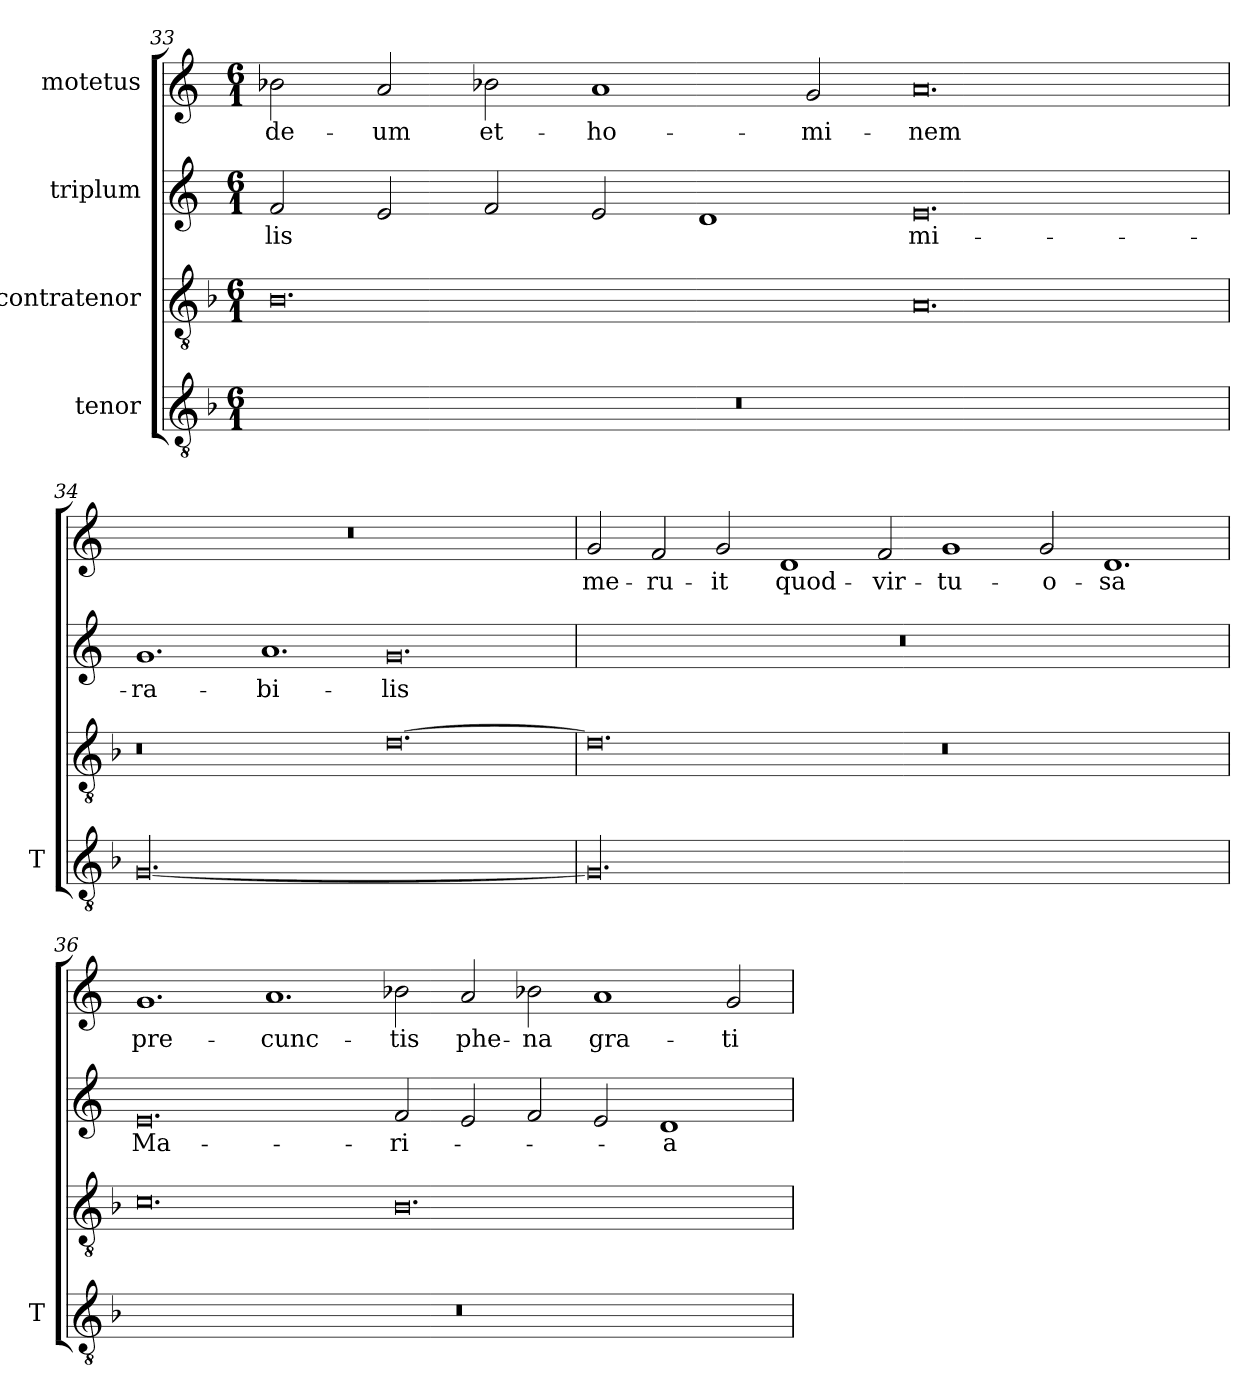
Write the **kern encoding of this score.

**kern	**kern	**kern	**text	**kern	**text
*part4	*part3	*part2	*part2	*part1	*part1
*staff4	*staff3	*staff2	*staff2	*staff1	*staff1
*I"tenor	*I"contratenor	*I"triplum	*	*I"motetus	*
*I'T	*	*	*	*	*
*clefGv2	*clefGv2	*clefG2	*	*clefG2	*
*k[b-]	*k[b-]	*k[]	*	*k[]	*
*F:	*F:	*C:	*	*C:	*
*M6/1	*M6/1	*M6/1	*	*M6/1	*
=33	=33	=33	=33	=33	=33
00.r	0.B-\	2f/	-lis	2b-X\	de-
.	.	2e/	.	2a/	-um
.	.	2f/	.	2b-X\	et-
.	.	2e/	.	1a/	ho-
.	.	1d/	.	.	.
.	.	.	.	2g/	-mi-
.	0.A/	0.e/	mi-	0.a/	-nem
!!LO:PB:g=z
=34	=34	=34	=34	=34	=34
[00.G/	0.r	1.g/	-ra-	00.r	.
.	.	1.a/	-bi-	.	.
.	[0.d\	0.g/	-lis	.	.
=35	=35	=35	=35	=35	=35
00.G/]	0.d\]	00.r	.	2g/	me-
.	.	.	.	2f/	-ru-
.	.	.	.	2g/	-it
.	.	.	.	1d/	quod-
.	.	.	.	2f/	vir-
.	0.r	.	.	1g/	-tu-
.	.	.	.	2g/	-o-
.	.	.	.	1.d/	-sa
=36	=36	=36	=36	=36	=36
00.r	0.c\	0.e/	Ma-	1.g/	pre-
.	.	.	.	1.a/	-cunc-
.	0.B-\	2f/	-ri-	2b-X\	-tis
.	.	2e/	.	2a/	phe-
.	.	2f/	.	2b-X\	-na
.	.	2e/	.	1a/	gra-
.	.	1d/	-a	.	.
.	.	.	.	2g/	-ti-
=	=	=	=	=	=
*-	*-	*-	*-	*-	*-
